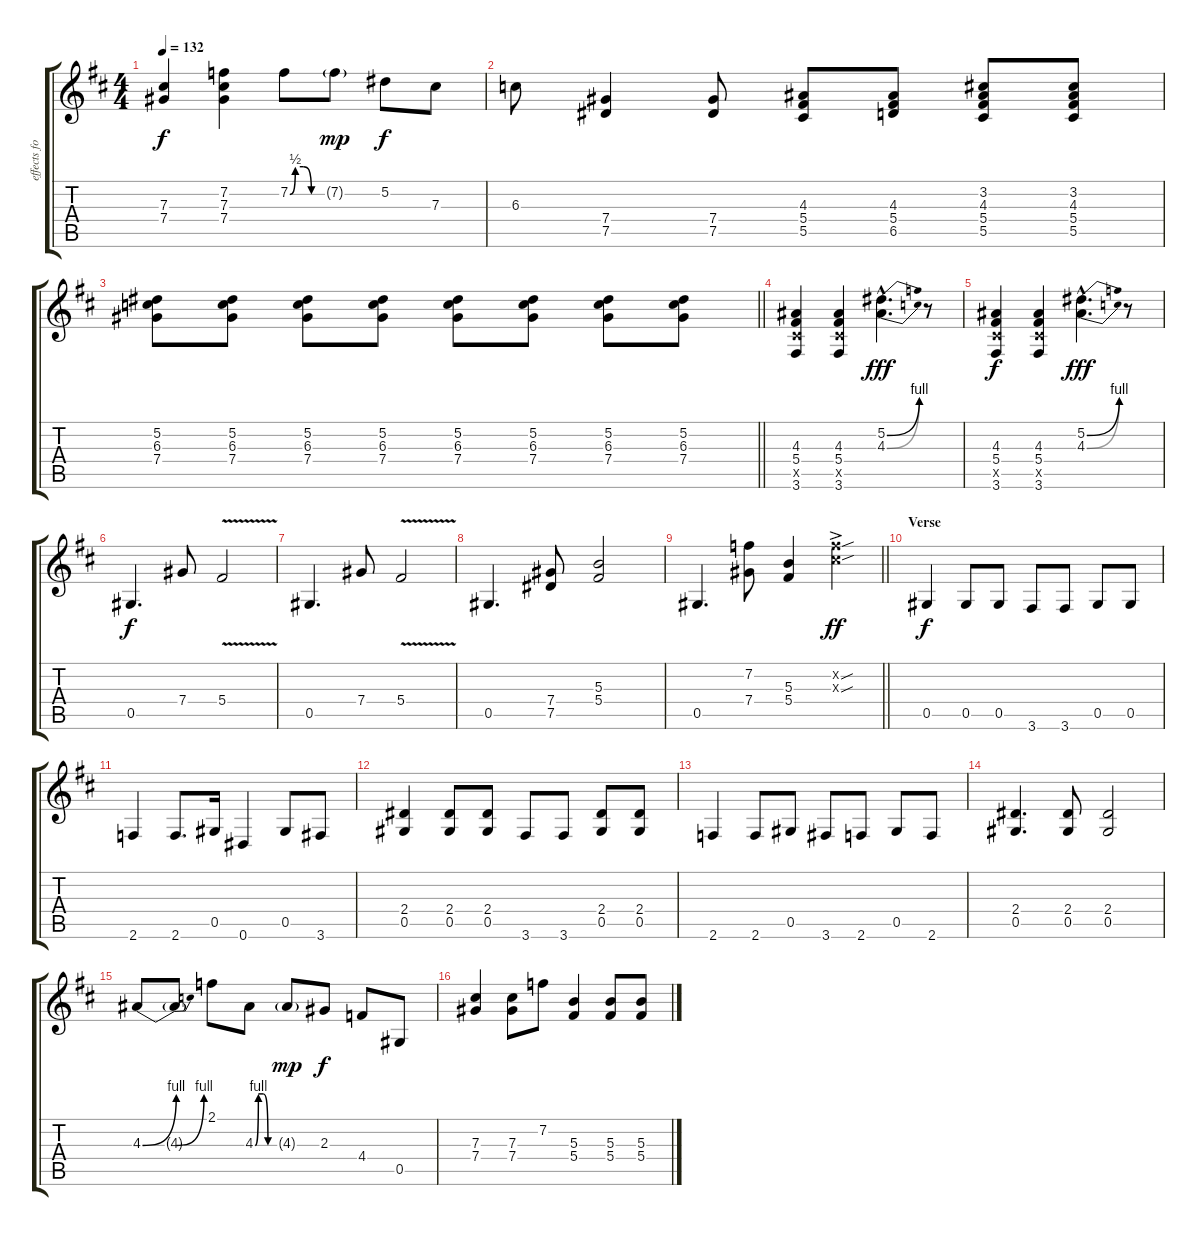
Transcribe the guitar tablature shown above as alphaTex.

\track ("effects for Guitar 1" "effects fo") {instrument electricguitarjazz}
\staff {score tabs}
\tuning (Eb4 Bb3 Gb3 Db3 Ab2 Eb2) {hide}
\ts (4 4)
\tempo 132
\clef g2
\ks d
(7.3 7.4).4{dy f} (7.2 7.3 7.4).4 7.2{be (custom 0 0 10 2 25 2 40 0 60 0)}.8 7.2{g}.8{dy mp} 5.2.8{dy f} 7.3.8 |
6.3.8 (7.4 7.5).4 (7.4 7.5).8 (4.3 5.4 5.5).8 (4.3 5.4 6.5).8 (3.2 4.3 5.4 5.5).8 (3.2 4.3 5.4 5.5).8 |
\barLineRight lightlight
(5.2 6.3 7.4).8 (5.2 6.3 7.4).8 (5.2 6.3 7.4).8 (5.2 6.3 7.4).8 (5.2 6.3 7.4).8 (5.2 6.3 7.4).8 (5.2 6.3 7.4).8 (5.2 6.3 7.4).8 |
(4.3 5.4 5.5{x} 3.6).4 (4.3 5.4 5.5{x} 3.6).4 (5.2{be (bend 0 0 60 4) hac} 4.3{be (bend 0 0 60 4) hac}).4{d dy fff} r.8 |
(4.3 5.4 5.5{x} 3.6).4{dy f} (4.3 5.4 5.5{x} 3.6).4 (5.2{be (bend 0 0 60 4) hac} 4.3{be (bend 0 0 60 4) hac}).4{d dy fff} r.8 |
0.5.4{d dy f} 7.4.8 5.4{v}.2 |
0.5.4{d} 7.4.8 5.4{v}.2 |
0.5.4{d} (7.4 7.5).8 (5.3 5.4).2 |
\barLineRight lightlight
0.5.4{d} (7.2 7.4).8 (5.3 5.4).4 (7.2{sou ac x} 7.3{sou ac x}).4{dy ff} |
\section ("" "Verse")
0.5.4{dy f} 0.5.8 0.5.8 3.6.8 3.6.8 0.5.8 0.5.8 |
2.6.4 2.6.8{d} 0.5.16 0.6.4 0.5.8 3.6.8 |
(2.4 0.5).4 (2.4 0.5).8 (2.4 0.5).8 3.6.8 3.6.8 (2.4 0.5).8 (2.4 0.5).8 |
2.6.4 2.6.8 0.5.8 3.6.8 2.6.8 0.5.8 2.6.8 |
(2.4 0.5).4{d} (2.4 0.5).8 (2.4 0.5).2 |
4.3{be (bend 0 0 60 4)}.8 4.3{be (bend 0 0 60 4) t}.8 2.1.8 4.3{be (custom 0 0 10 4 25 4 40 0 60 0)}.8 4.3{g}.8{dy mp} 2.3.8{dy f} 4.4.8 0.5.8 |
(7.3 7.4).4 (7.3 7.4).8 7.2.8 (5.3 5.4).4 (5.3 5.4).8 (5.3 5.4).8
